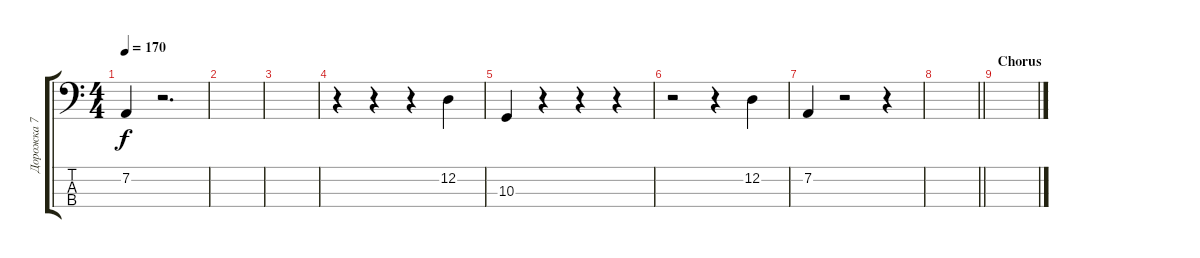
\track ("Дорожка 7" "Дорожка 7") {instrument cello}
\staff {score tabs}
\tuning (G2 D2 A1 E1) {hide}
\ts (4 4)
\tempo 170
\clef f4
\ks c
7.2.4{dy f} r.2{d} |
|
|
r.4 r.4 r.4 12.2.4 |
10.3.4 r.4 r.4 r.4 |
r.2 r.4 12.2.4 |
7.2.4 r.2 r.4 |
\barLineRight lightlight
|
\section ("" "Chorus")
